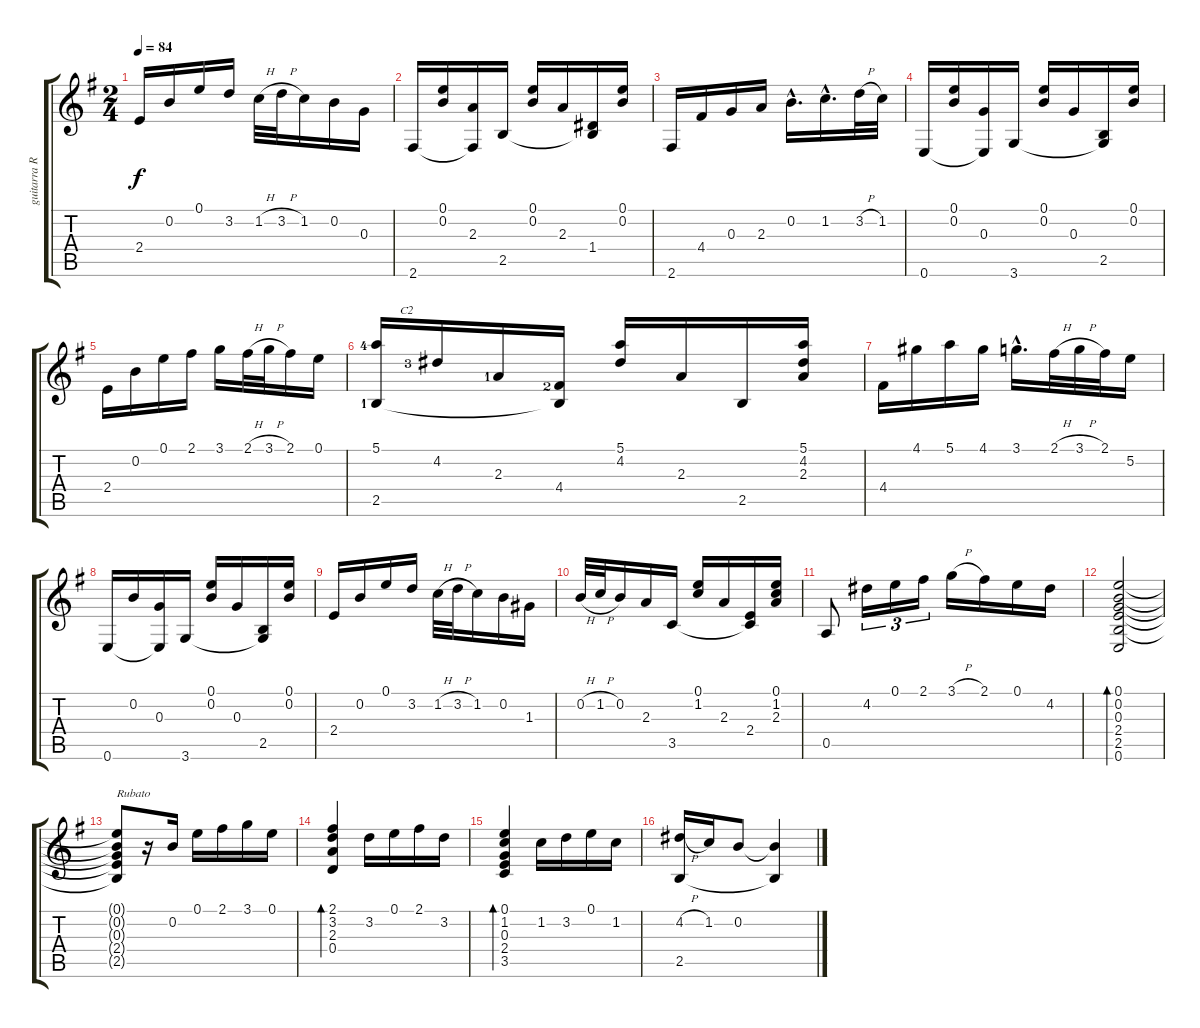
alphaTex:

\track ("guitarra Rumba" "guitarra R") {instrument acousticguitarnylon}
\staff {score tabs}
\tuning (E4 B3 G3 D3 A2 E2) {hide}
\ts (2 4)
\tempo 84
\clef g2
\ks g
2.4.16{dy f} 0.2.16 0.1.16 3.2.16 1.2{h}.32 3.2{h}.32 1.2.16 0.2.16 0.3.16 |
2.6.16 (0.1 0.2).16 (2.3 2.6{t}).16 2.5.16 (0.1 0.2).16 2.3.16 (1.4 2.5{t}).16 (0.1 0.2).16 |
2.6.16 4.4.16 0.3.16 2.3.16 0.2{hac}.16{d} 1.2{hac}.16{d} 3.2{h}.32 1.2.32 |
0.6.16 (0.1 0.2).16 (0.3 0.6{t}).16 3.6.16 (0.1 0.2).16 0.3.16 (2.5 3.6{t}).16 (0.1 0.2).16 |
2.4.16 0.2.16 0.1.16 2.1.16 3.1.16 2.1{h}.32 3.1{h}.32 2.1.16 0.1.16 |
(5.1{lf 5} 2.5{lf 2}).16{txt "        C2"} 4.2{lf 4}.16 2.3{lf 2}.16 (4.4{lf 3} 2.5{t}).16 (5.1 4.2).16 2.3.16 2.5.16 (5.1 4.2 2.3).16 |
4.4.16 4.1.16 5.1.16 4.1.16 3.1{hac}.16{d} 2.1{h}.32 3.1{h}.32 2.1.32 5.2.16 |
0.6.16 0.2.16 (0.3 0.6{t}).16 3.6.16 (0.1 0.2).16 0.3.16 (2.5 3.6{t}).16 (0.1 0.2).16 |
2.4.16 0.2.16 0.1.16 3.2.16 1.2{h}.32 3.2{h}.32 1.2.16 0.2.16 1.3.16 |
0.2{h}.32 1.2{h}.32 0.2.16 2.3.16 3.5.16 (0.1 1.2).16 2.3.16 (2.4 3.5{t}).16 (0.1 1.2 2.3).16 |
0.5.8 4.2.16{tu (3 2)} 0.1.16{tu (3 2)} 2.1.16{tu (3 2)} 3.1{h}.16 2.1.16 0.1.16 4.2.16 |
(0.1 0.2 0.3 2.4 2.5 0.6).2{bd 60} |
(0.1{t} 0.2{t} 0.3{t} 2.4{t} 2.5{t}).8{txt "Rubato"} r.16 0.2.16 0.1.16 2.1.16 3.1.16 0.1.16 |
(2.1 3.2 2.3 0.4).4{bd 60} 3.2.16 0.1.16 2.1.16 3.2.16 |
(0.1 1.2 0.3 2.4 3.5).4{bd 60} 1.2.16 3.2.16 0.1.16 1.2.16 |
(4.2{h} 2.5).16 1.2.16 0.2.8 (0.2{t} 2.5{t}).4
